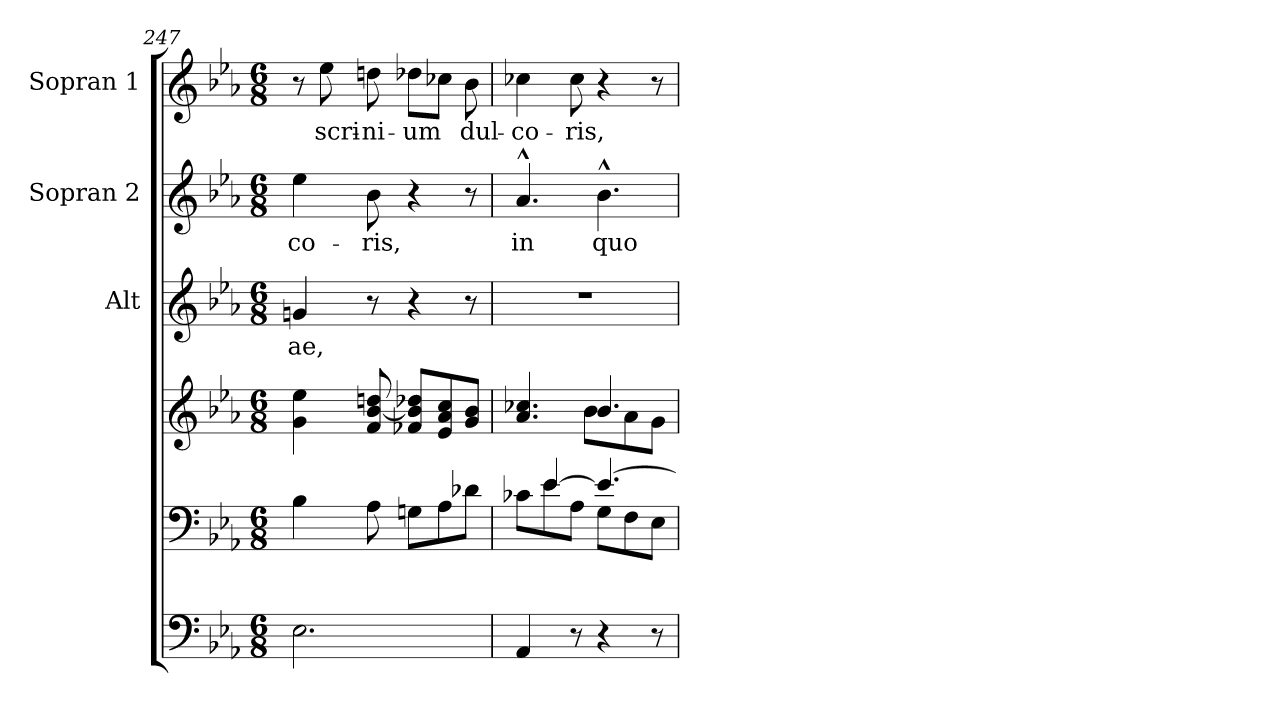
**kern	**kern	**kern	**kern	**text	**kern	**text	**kern	**text
*part5	*part4	*part4	*part3	*part3	*part2	*part2	*part1	*part1
*staff6	*staff5	*staff4	*staff3	*staff3	*staff2	*staff2	*staff1	*staff1
*	*	*	*I"Alt	*	*I"Sopran 2	*	*I"Sopran 1	*
*	*	*	*I'A.	*	*I'S. 2	*	*I'S. 1	*
!!LO:PB:g=z
*clefF4	*clefF4	*clefG2	*clefG2	*	*clefG2	*	*clefG2	*
*k[b-e-a-]	*k[b-e-a-]	*k[b-e-a-]	*k[b-e-a-]	*	*k[b-e-a-]	*	*k[b-e-a-]	*
*E-:	*E-:	*E-:	*E-:	*	*E-:	*	*E-:	*
*M6/8	*M6/8	*M6/8	*M6/8	*	*M6/8	*	*M6/8	*
=247	=247	=247	=247	=247	=247	=247	=247	=247
!	!	!	!	!LO:LY:b	!	!LO:LY:b	!	!
2.E-\	4B-\	4g\ 4ee-\	4gn/	-ae,	4ee-\	-co-	8r	.
!	!	!	!	!	!	!	!	!LO:LY:b
.	.	.	.	.	.	.	8ee-\	scri-
!	!	!	!	!	!	!LO:LY:b	!	!LO:LY:b
.	8A-\	8f/ [8b-/ 8ddn/	8r	.	8b-\	-ris,	8ddn\	-ni-
!	!	!	!	!	!	!	!	!LO:LY:b
.	8Gn\L	8f-X/ 8b-/] 8dd-X/L	4r	.	4r	.	8dd-X\L	-um
.	8A-\	8e-/ 8a-/ 8cc/	.	.	.	.	8cc-X\J	.
!	!	!	!	!	!	!	!	!LO:LY:b
.	8d-X\J	8g/ 8b-/J	8r	.	8r	.	8b-\	dul-
=248	=248	=248	=248	=248	=248	=248	=248	=248
*	*^	*^	*	*	*	*	*	*
!	!	!	!	!	!	!	!	!LO:LY:b	!	!LO:LY:b
4AA-/	8ryy	8c-X\L	4.a-/ 4.cc-X/	4.ryy	2.r	.	4.a-^^>/	in	4cc-X\	-co-
.	[>4e-/	8e-\	.	.	.	.	.	.	.	.
!	!	!	!	!	!	!	!	!	!	!LO:LY:b
8r	.	8A-\J	.	.	.	.	.	.	8cc-\	-ris,
!	!	!	!	!	!	!	!	!LO:LY:b	!	!
4r	4.e-/_	8G\L	4.b-/	8b-\L	.	.	4.b-^^>\	quo	4r	.
.	.	8F\	.	8a-\	.	.	.	.	.	.
8r	.	8E-\J	.	8g\J	.	.	.	.	8r	.
*	*v	*v	*	*	*	*	*	*	*	*
*	*	*v	*v	*	*	*	*	*	*
=	=	=	=	=	=	=	=	=
*-	*-	*-	*-	*-	*-	*-	*-	*-
